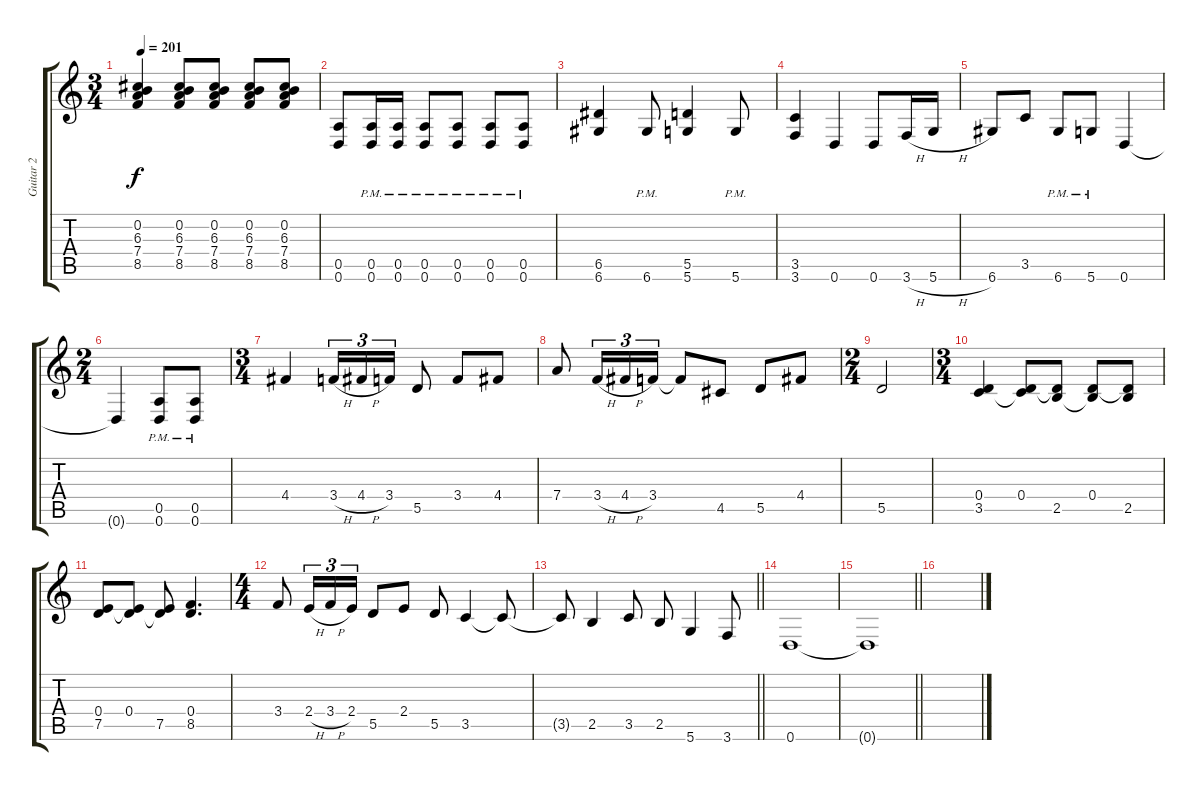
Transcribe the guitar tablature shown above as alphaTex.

\track ("Guitar 2" "Guitar 2") {mute instrument distortionguitar}
\staff {score tabs}
\tuning (E4 B3 G3 D3 A2 D2) {hide}
\ts (3 4)
\tempo 201
\clef g2
\ks c
(0.2 6.3 7.4 8.5).4{dy f} (0.2 6.3 7.4 8.5).8 (0.2 6.3 7.4 8.5).8 (0.2 6.3 7.4 8.5).8 (0.2 6.3 7.4 8.5).8 |
(0.5 0.6).8 (0.5{pm} 0.6{pm}).16 (0.5{pm} 0.6{pm}).16 (0.5{pm} 0.6{pm}).8 (0.5{pm} 0.6{pm}).8 (0.5{pm} 0.6{pm}).8 (0.5{pm} 0.6{pm}).8 |
(6.5 6.6).4 6.6{pm}.8 (5.5 5.6).4 5.6{pm}.8 |
(3.5 3.6).4 0.6.4 0.6.8 3.6{h}.16 5.6{h}.16 |
6.6.8 3.5.8 6.6{pm}.8 5.6{pm}.8 0.6.4 |
\ts (2 4)
0.6{t}.4 (0.5{pm} 0.6{pm}).8 (0.5{pm} 0.6{pm}).8 |
\ts (3 4)
4.4.4 3.4{h}.16{tu (3 2)} 4.4{h}.16{tu (3 2)} 3.4.16{tu (3 2)} 5.5.8 3.4.8 4.4.8 |
7.4.8 3.4{h}.16{tu (3 2)} 4.4{h}.16{tu (3 2)} 3.4.16{tu (3 2)} 3.4{t}.8 4.5.8 5.5.8 4.4.8 |
\ts (2 4)
5.5.2 |
\ts (3 4)
(0.4 3.5).4 (0.4 3.5{t}).8 (0.4{t} 2.5).8 (0.4 2.5{t}).8 (0.4{t} 2.5).8 |
(0.4 7.5).8 (0.4 7.5{t}).8 (0.4{t} 7.5).8 (0.4 8.5).4{d} |
\ts (4 4)
3.4.8 2.4{h}.16{tu (3 2)} 3.4{h}.16{tu (3 2)} 2.4.16{tu (3 2)} 5.5.8 2.4.8 5.5.8 3.5.4 3.5{t}.8 |
\barLineRight lightlight
3.5{t}.8 2.5.4 3.5.8 2.5.8 5.6.4 3.6.8 |
0.6.1 |
\barLineRight lightlight
0.6{t}.1 |
\section ("" "")
